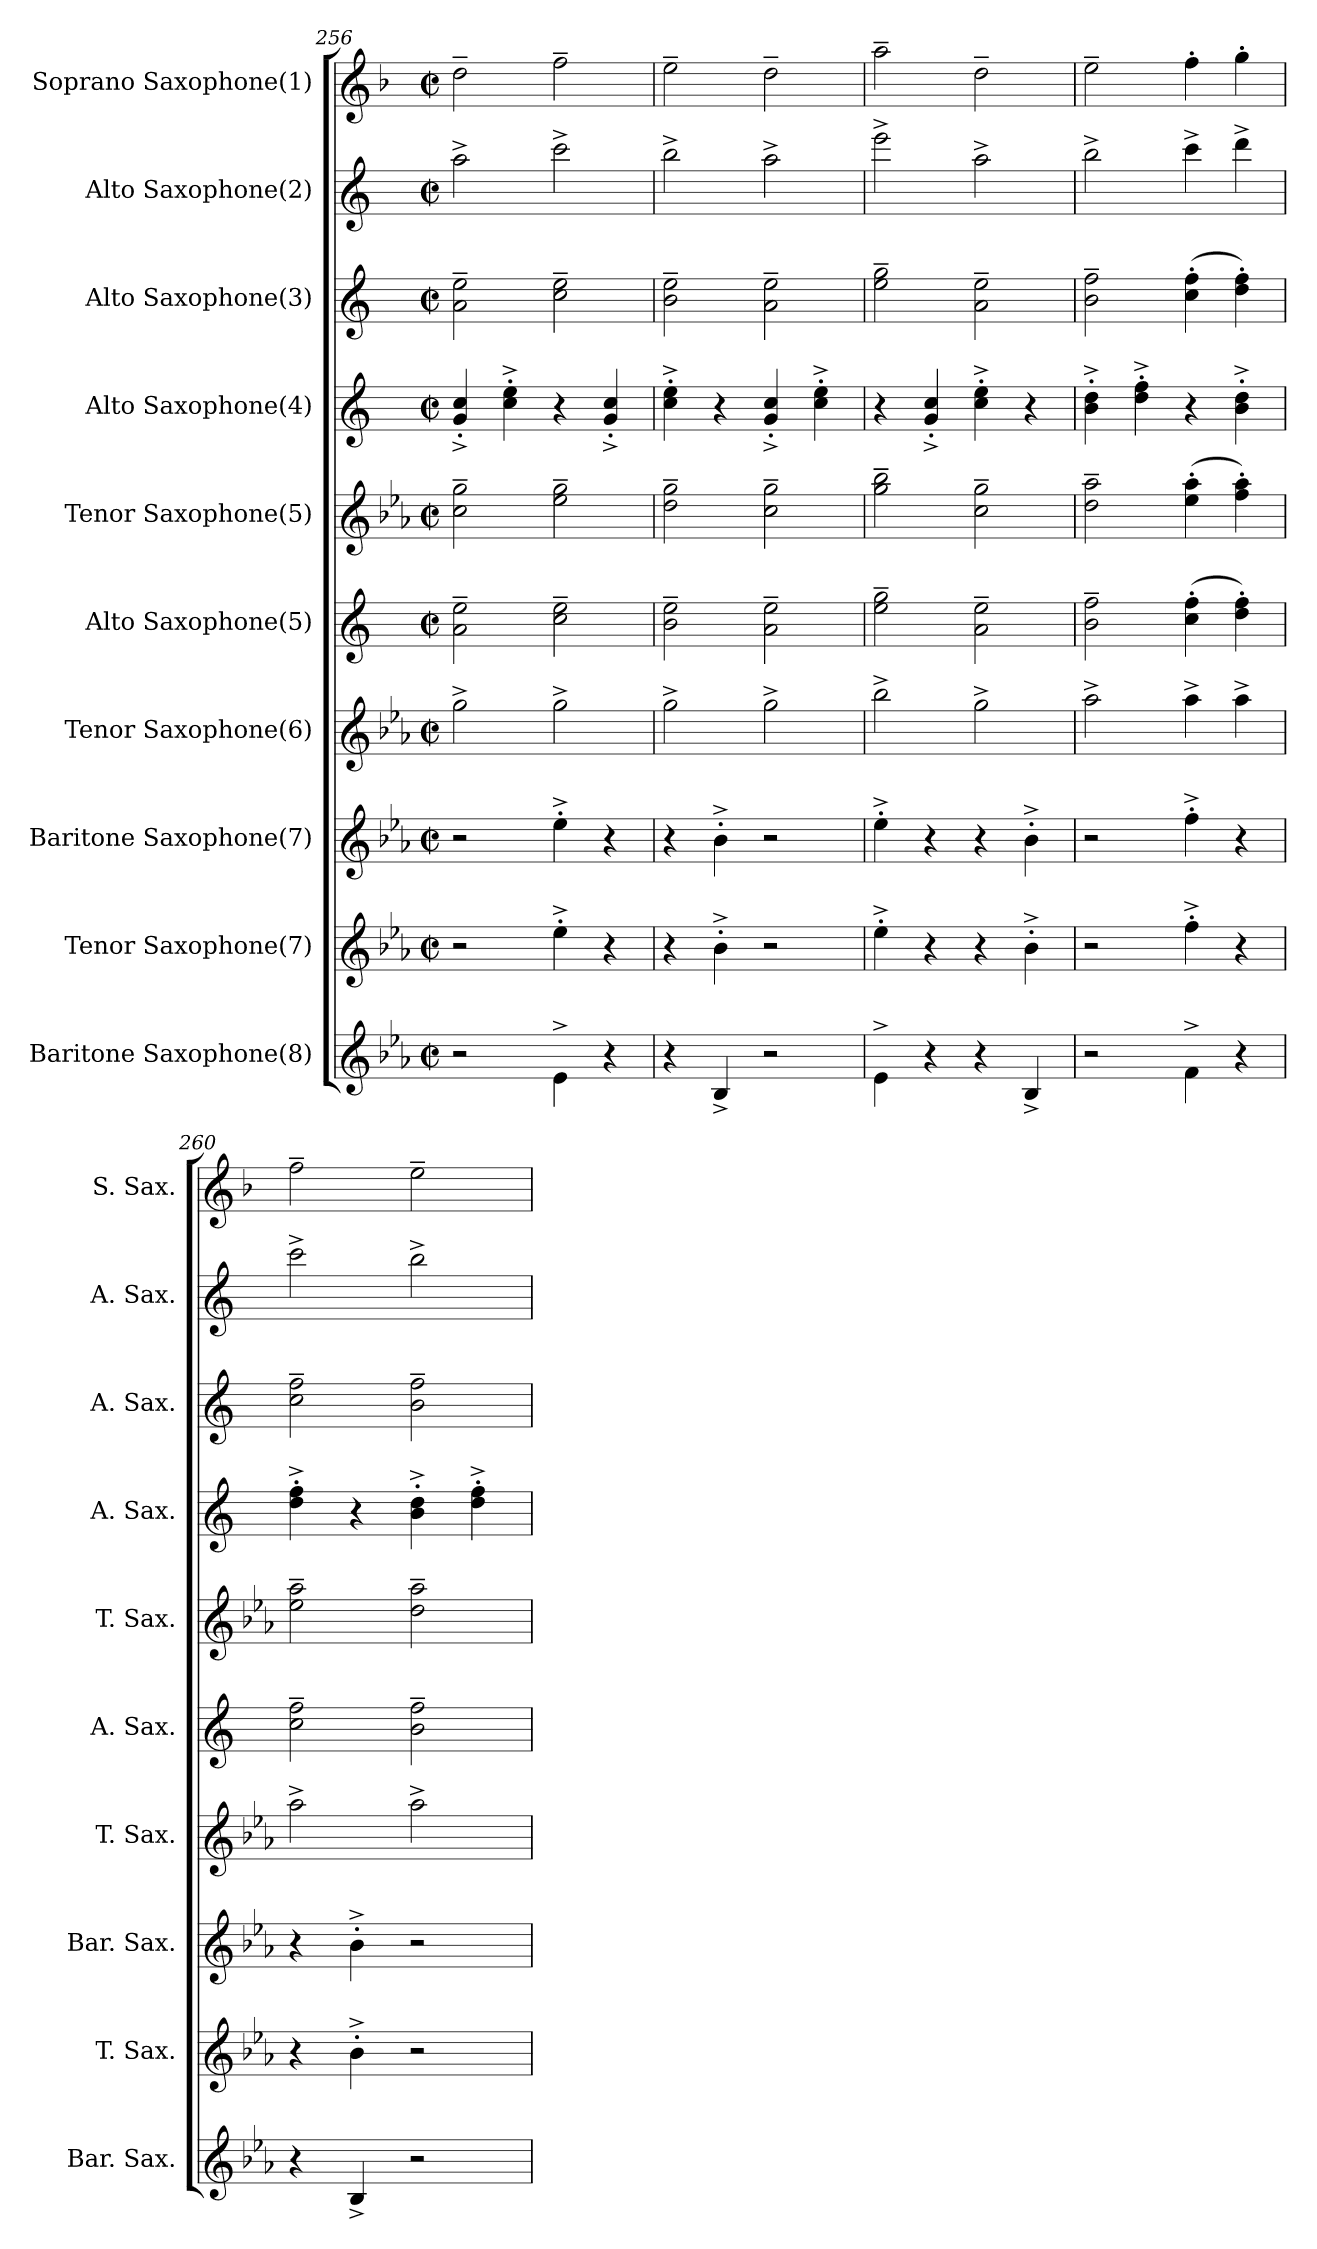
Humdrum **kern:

**kern	**kern	**kern	**kern	**kern	**kern	**kern	**kern	**kern	**kern
*part10	*part9	*part8	*part7	*part6	*part5	*part4	*part3	*part2	*part1
*staff10	*staff9	*staff8	*staff7	*staff6	*staff5	*staff4	*staff3	*staff2	*staff1
*I"Baritone Saxophone(8)	*I"Tenor Saxophone(7)	*I"Baritone Saxophone(7)	*I"Tenor Saxophone(6)	*I"Alto Saxophone(5)	*I"Tenor Saxophone(5)	*I"Alto Saxophone(4)	*I"Alto Saxophone(3)	*I"Alto Saxophone(2)	*I"Soprano Saxophone(1)
*I'Bar. Sax.	*I'T. Sax.	*I'Bar. Sax.	*I'T. Sax.	*I'A. Sax.	*I'T. Sax.	*I'A. Sax.	*I'A. Sax.	*I'A. Sax.	*I'S. Sax.
!!LO:PB:g=z
*clefG2	*clefG2	*clefG2	*clefG2	*clefG2	*clefG2	*clefG2	*clefG2	*clefG2	*clefG2
*ITrd12c21	*ITrd8c14	*ITrd12c21	*ITrd8c14	*ITrd5c9	*ITrd8c14	*ITrd5c9	*ITrd5c9	*ITrd5c9	*ITrd1c2
*k[b-e-a-]	*k[b-e-a-]	*k[b-e-a-]	*k[b-e-a-]	*k[b-e-a-]	*k[b-e-a-]	*k[b-e-a-]	*k[b-e-a-]	*k[b-e-a-]	*k[b-e-a-]
*M4/4	*M4/4	*M4/4	*M4/4	*M4/4	*M4/4	*M4/4	*M4/4	*M4/4	*M4/4
*met(c|)	*met(c|)	*met(c|)	*met(c|)	*met(c|)	*met(c|)	*met(c|)	*met(c|)	*met(c|)	*met(c|)
=256	=256	=256	=256	=256	=256	=256	=256	=256	=256
2r	2r	2r	2g^\	2c\~ 2g\~	2c\~ 2g\~	4B-/'^ 4e-/'^	2c\~ 2g\~	2cc^\	2cc~\
.	.	.	.	.	.	4e-\'^ 4g\'^	.	.	.
4E-^\	4e-'^\	4e-'^\	2g^\	2e-\~ 2g\~	2e-\~ 2g\~	4r	2e-\~ 2g\~	2ee-^\	2ee-~\
4r	4r	4r	.	.	.	4B-/'^ 4e-/'^	.	.	.
=257	=257	=257	=257	=257	=257	=257	=257	=257	=257
4r	4r	4r	2g^\	2d\~ 2g\~	2d\~ 2g\~	4e-\'^ 4g\'^	2d\~ 2g\~	2dd^\	2dd~\
4BB-^/	4B-'^\	4B-'^\	.	.	.	4r	.	.	.
2r	2r	2r	2g^\	2c\~ 2g\~	2c\~ 2g\~	4B-/'^ 4e-/'^	2c\~ 2g\~	2cc^\	2cc~\
.	.	.	.	.	.	4e-\'^ 4g\'^	.	.	.
=258	=258	=258	=258	=258	=258	=258	=258	=258	=258
4E-^\	4e-'^\	4e-'^\	2b-^\	2g\~ 2b-\~	2g\~ 2b-\~	4r	2g\~ 2b-\~	2gg^\	2gg~\
4r	4r	4r	.	.	.	4B-/'^ 4e-/'^	.	.	.
4r	4r	4r	2g^\	2c\~ 2g\~	2c\~ 2g\~	4e-\'^ 4g\'^	2c\~ 2g\~	2cc^\	2cc~\
4BB-^/	4B-'^\	4B-'^\	.	.	.	4r	.	.	.
=259	=259	=259	=259	=259	=259	=259	=259	=259	=259
2r	2r	2r	2a-^\	2d\~ 2a-\~	2d\~ 2a-\~	4d\'^ 4f\'^	2d\~ 2a-\~	2dd^\	2dd~\
.	.	.	.	.	.	4f\'^ 4a-\'^	.	.	.
4F^\	4f'^\	4f'^\	4a-^\	(4e-\' 4a-\'	(4e-\' 4a-\'	4r	(4e-\' 4a-\'	4ee-^\	4ee-'\
4r	4r	4r	4a-^\	4f\' 4a-\')	4f\' 4a-\')	4d\'^ 4f\'^	4f\' 4a-\')	4ff^\	4ff'\
=260	=260	=260	=260	=260	=260	=260	=260	=260	=260
4r	4r	4r	2a-^\	2e-\~ 2a-\~	2e-\~ 2a-\~	4f\'^ 4a-\'^	2e-\~ 2a-\~	2ee-^\	2ee-~\
4BB-^/	4B-'^\	4B-'^\	.	.	.	4r	.	.	.
2r	2r	2r	2a-^\	2d\~ 2a-\~	2d\~ 2a-\~	4d\'^ 4f\'^	2d\~ 2a-\~	2dd^\	2dd~\
.	.	.	.	.	.	4f\'^ 4a-\'^	.	.	.
=	=	=	=	=	=	=	=	=	=
*-	*-	*-	*-	*-	*-	*-	*-	*-	*-
